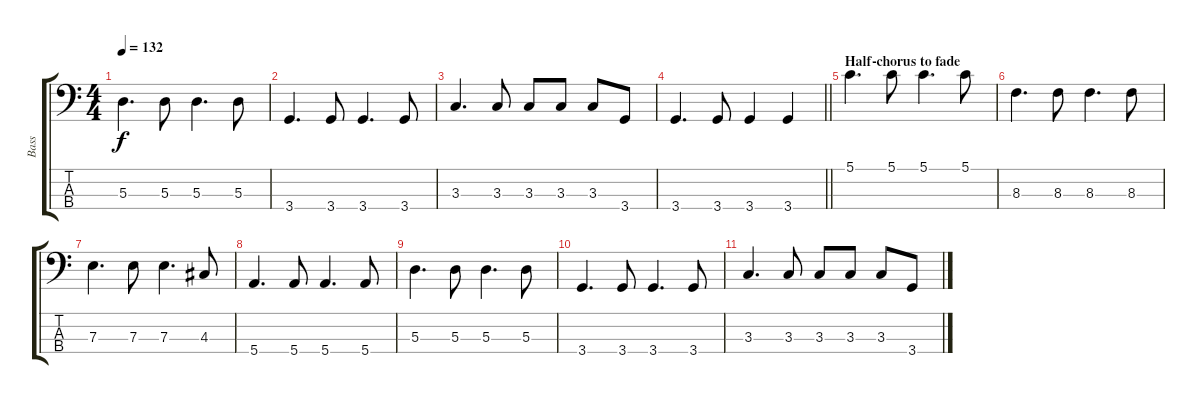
\track ("Bass" "Bass") {instrument electricbassfinger}
\staff {score tabs}
\tuning (G2 D2 A1 E1) {hide}
\ts (4 4)
\tempo 132
\clef f4
\ks c
5.3.4{d dy f} 5.3.8 5.3.4{d} 5.3.8 |
3.4.4{d} 3.4.8 3.4.4{d} 3.4.8 |
3.3.4{d} 3.3.8 3.3.8 3.3.8 3.3.8 3.4.8 |
\barLineRight lightlight
3.4.4{d} 3.4.8 3.4.4 3.4.4 |
\section ("" "Half-chorus to fade")
5.1.4{d volume 6} 5.1.8 5.1.4{d} 5.1.8 |
8.3.4{d} 8.3.8 8.3.4{d} 8.3.8 |
7.3.4{d} 7.3.8 7.3.4{d} 4.3.8 |
5.4.4{d} 5.4.8 5.4.4{d} 5.4.8 |
5.3.4{d volume 0} 5.3.8 5.3.4{d} 5.3.8 |
3.4.4{d} 3.4.8 3.4.4{d} 3.4.8 |
3.3.4{d} 3.3.8 3.3.8 3.3.8 3.3.8 3.4.8
